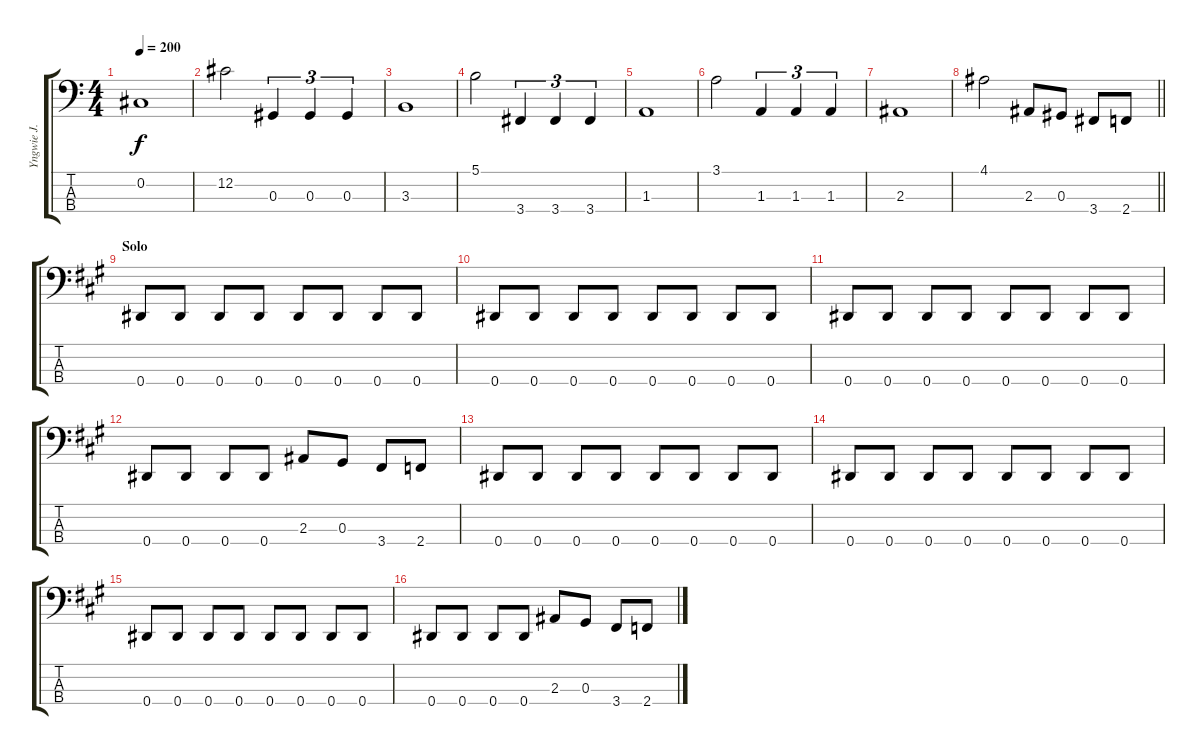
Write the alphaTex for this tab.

\track ("Yngwie J. Malmsteen" "Yngwie J. ") {instrument electricbassfinger}
\staff {score tabs}
\tuning (Gb2 Db2 Ab1 Eb1) {hide}
\ts (4 4)
\tempo 200
\clef f4
\ks c
0.2.1{dy f} |
12.2.2 0.3.4{tu (3 2)} 0.3.4{tu (3 2)} 0.3.4{tu (3 2)} |
3.3.1 |
5.1.2 3.4.4{tu (3 2)} 3.4.4{tu (3 2)} 3.4.4{tu (3 2)} |
1.3.1 |
3.1.2 1.3.4{tu (3 2)} 1.3.4{tu (3 2)} 1.3.4{tu (3 2)} |
2.3.1 |
\barLineRight lightlight
4.1.2 2.3.8 0.3.8 3.4.8 2.4.8 |
\section ("" "Solo")
\ks a
0.4.8 0.4.8 0.4.8 0.4.8 0.4.8 0.4.8 0.4.8 0.4.8 |
0.4.8 0.4.8 0.4.8 0.4.8 0.4.8 0.4.8 0.4.8 0.4.8 |
0.4.8 0.4.8 0.4.8 0.4.8 0.4.8 0.4.8 0.4.8 0.4.8 |
0.4.8 0.4.8 0.4.8 0.4.8 2.3.8 0.3.8 3.4.8 2.4.8 |
0.4.8 0.4.8 0.4.8 0.4.8 0.4.8 0.4.8 0.4.8 0.4.8 |
0.4.8 0.4.8 0.4.8 0.4.8 0.4.8 0.4.8 0.4.8 0.4.8 |
0.4.8 0.4.8 0.4.8 0.4.8 0.4.8 0.4.8 0.4.8 0.4.8 |
0.4.8 0.4.8 0.4.8 0.4.8 2.3.8 0.3.8 3.4.8 2.4.8
